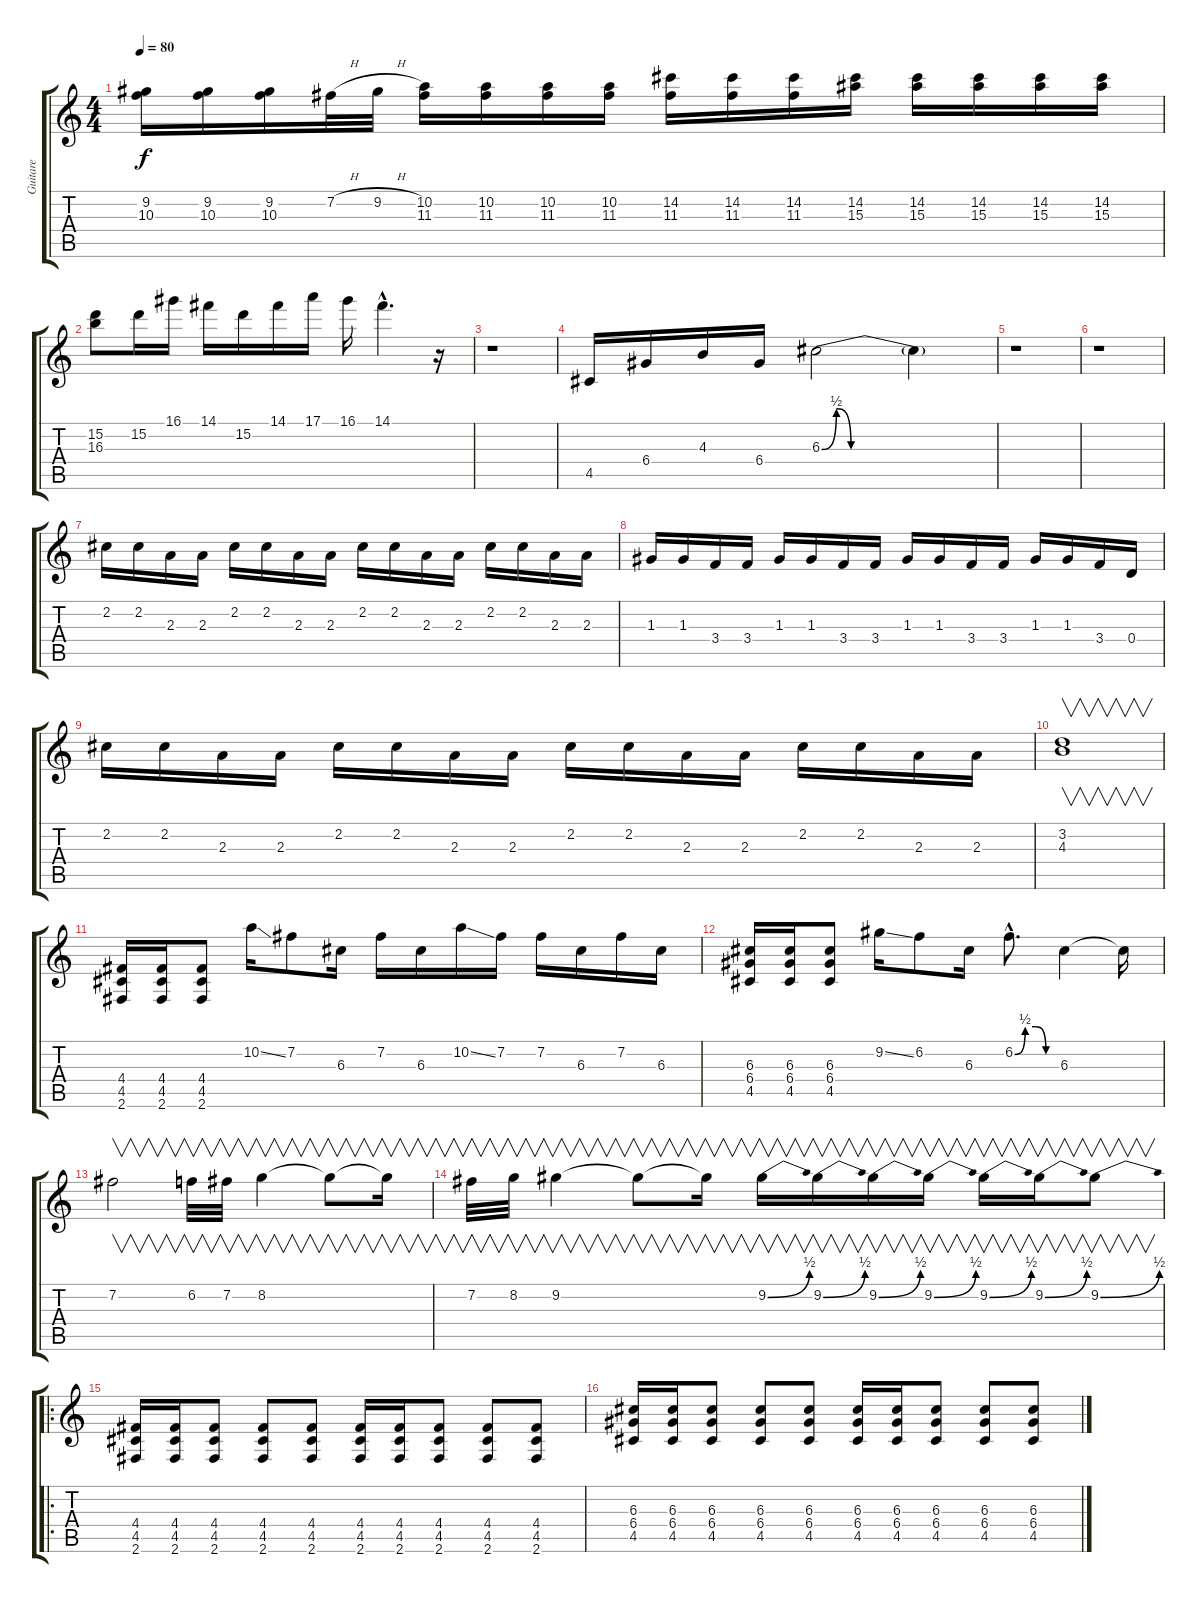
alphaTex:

\track ("Guitare" "Guitare") {instrument overdrivenguitar}
\staff {score tabs}
\tuning (E4 B3 G3 D3 A2 E2) {hide}
\ts (4 4)
\tempo 80
\clef g2
\ks c
(9.2 10.3).16{dy f} (9.2 10.3).16 (9.2 10.3).16 7.2{h}.32 9.2{h}.32 (10.2 11.3).16 (10.2 11.3).16 (10.2 11.3).16 (10.2 11.3).16 (14.2 11.3).16 (14.2 11.3).16 (14.2 11.3).16 (14.2 15.3).16 (14.2 15.3).16 (14.2 15.3).16 (14.2 15.3).16 (14.2 15.3).16 |
(15.2 16.3).8 15.2.16 16.1.16 14.1.16 15.2.16 14.1.16 17.1.16 16.1.16 14.1{hac}.4{d} r.16 |
r.1 |
4.5.16{volume 16 instrument electricguitarclean} 6.4.16 4.3.16 6.4.16 6.3{be (custom 0 0 5 2 10 0 20 0 30 0 35 0 40 0 45 0 50 0 55 0 60 0)}.2 6.3{t}.4 |
r.1 |
r.1 |
2.2.16{instrument electricguitarmuted} 2.2.16 2.3.16 2.3.16 2.2.16 2.2.16 2.3.16 2.3.16 2.2.16 2.2.16 2.3.16 2.3.16 2.2.16 2.2.16 2.3.16 2.3.16 |
1.3.16 1.3.16 3.4.16 3.4.16 1.3.16 1.3.16 3.4.16 3.4.16 1.3.16 1.3.16 3.4.16 3.4.16 1.3.16 1.3.16 3.4.16 0.4.16 |
2.2.16{instrument electricguitarmuted} 2.2.16 2.3.16 2.3.16 2.2.16 2.2.16 2.3.16 2.3.16 2.2.16 2.2.16 2.3.16 2.3.16 2.2.16 2.2.16 2.3.16 2.3.16 |
(3.2 4.3).1{v} |
(4.4 4.5 2.6).16{volume 15 instrument distortionguitar} (4.4 4.5 2.6).16 (4.4 4.5 2.6).8 10.2{ss}.16 7.2.8 6.3.16 7.2.16 6.3.16 10.2{ss}.16 7.2.16 7.2.16 6.3.16 7.2.16 6.3.16 |
(6.3 6.4 4.5).16 (6.3 6.4 4.5).16 (6.3 6.4 4.5).8 9.2{ss}.16 6.2.8 6.3.16 6.2{be (custom 0 0 15 2 30 2 45 0 60 0) hac}.8{d} 6.3.4 6.3{t}.16 |
7.2.2{v} 6.2.32{v} 7.2.32{v} 8.2.4{v} 8.2{t}.8{v} 8.2{t}.16{v} |
7.2.32{v} 8.2.32{v} 9.2.4{v} 9.2{t}.8{v} 9.2{t}.16{v} 9.2{be (bend 0 0 60 2)}.16{v} 9.2{be (bend 0 0 60 2)}.16{v} 9.2{be (bend 0 0 60 2)}.16{v} 9.2{be (bend 0 0 60 2)}.16{v} 9.2{be (bend 0 0 60 2)}.16{v} 9.2{be (bend 0 0 60 2)}.16{v} 9.2{be (bend 0 0 60 2)}.8{v} |
\ro
(4.4 4.5 2.6).16{volume 16 instrument distortionguitar} (4.4 4.5 2.6).16 (4.4 4.5 2.6).8 (4.4 4.5 2.6).8 (4.4 4.5 2.6).8 (4.4 4.5 2.6).16 (4.4 4.5 2.6).16 (4.4 4.5 2.6).8 (4.4 4.5 2.6).8 (4.4 4.5 2.6).8 |
(6.3 6.4 4.5).16 (6.3 6.4 4.5).16 (6.3 6.4 4.5).8 (6.3 6.4 4.5).8 (6.3 6.4 4.5).8 (6.3 6.4 4.5).16 (6.3 6.4 4.5).16 (6.3 6.4 4.5).8 (6.3 6.4 4.5).8 (6.3 6.4 4.5).8
